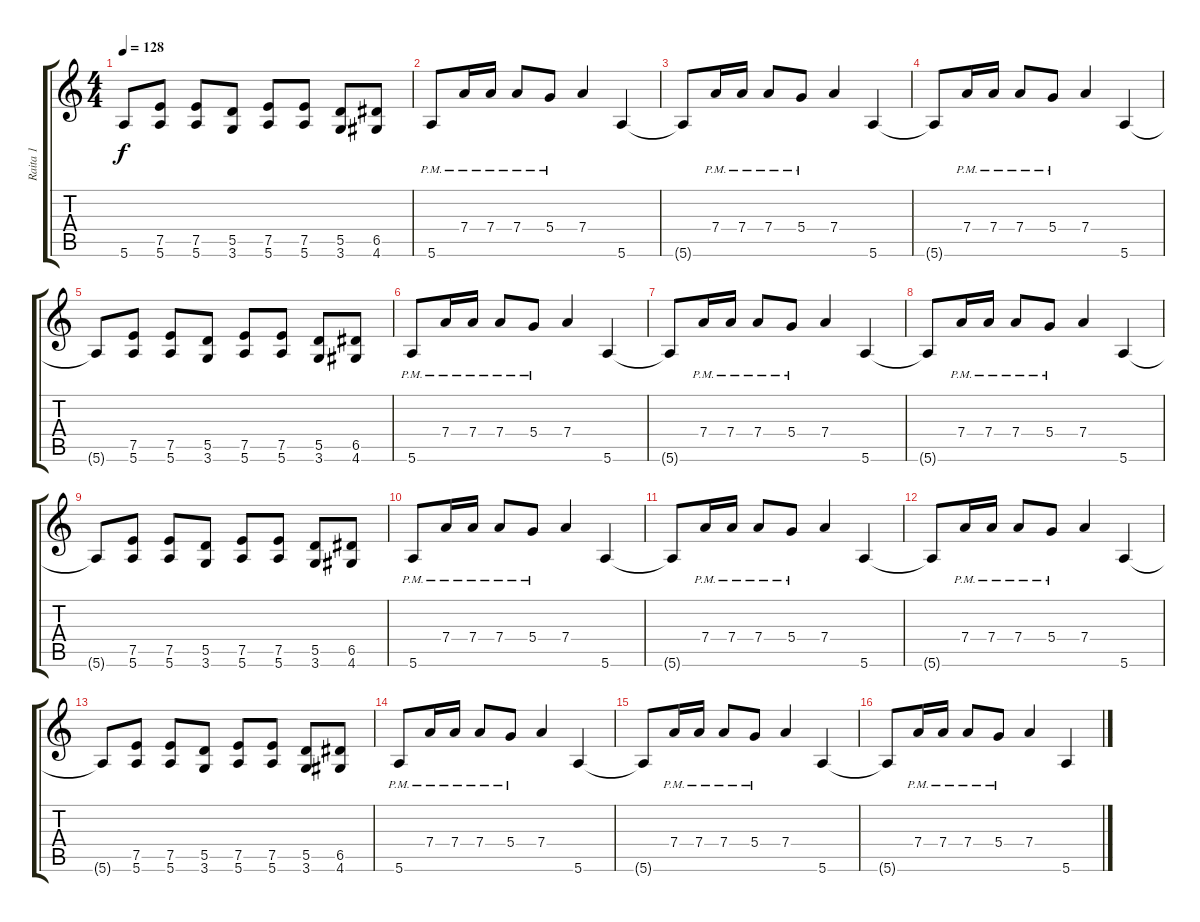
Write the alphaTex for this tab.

\track ("Raita 1" "Raita 1") {instrument distortionguitar}
\staff {score tabs}
\tuning (E4 B3 G3 D3 A2 E2) {hide}
\ts (4 4)
\tempo 128
\clef g2
\ks c
5.6{t}.8{dy f} (7.5 5.6).8 (7.5 5.6).8 (5.5 3.6).8 (7.5 5.6).8 (7.5 5.6).8 (5.5 3.6).8 (6.5 4.6).8 |
5.6{pm}.8 7.4{pm}.16 7.4{pm}.16 7.4{pm}.8 5.4{pm}.8 7.4.4 5.6.4 |
5.6{t}.8 7.4{pm}.16 7.4{pm}.16 7.4{pm}.8 5.4{pm}.8 7.4.4 5.6.4 |
5.6{t}.8 7.4{pm}.16 7.4{pm}.16 7.4{pm}.8 5.4{pm}.8 7.4.4 5.6.4 |
5.6{t}.8 (7.5 5.6).8 (7.5 5.6).8 (5.5 3.6).8 (7.5 5.6).8 (7.5 5.6).8 (5.5 3.6).8 (6.5 4.6).8 |
5.6{pm}.8 7.4{pm}.16 7.4{pm}.16 7.4{pm}.8 5.4{pm}.8 7.4.4 5.6.4 |
5.6{t}.8 7.4{pm}.16 7.4{pm}.16 7.4{pm}.8 5.4{pm}.8 7.4.4 5.6.4 |
5.6{t}.8 7.4{pm}.16 7.4{pm}.16 7.4{pm}.8 5.4{pm}.8 7.4.4 5.6.4 |
5.6{t}.8 (7.5 5.6).8 (7.5 5.6).8 (5.5 3.6).8 (7.5 5.6).8 (7.5 5.6).8 (5.5 3.6).8 (6.5 4.6).8 |
5.6{pm}.8 7.4{pm}.16 7.4{pm}.16 7.4{pm}.8 5.4{pm}.8 7.4.4 5.6.4 |
5.6{t}.8 7.4{pm}.16 7.4{pm}.16 7.4{pm}.8 5.4{pm}.8 7.4.4 5.6.4 |
5.6{t}.8 7.4{pm}.16 7.4{pm}.16 7.4{pm}.8 5.4{pm}.8 7.4.4 5.6.4 |
5.6{t}.8 (7.5 5.6).8 (7.5 5.6).8 (5.5 3.6).8 (7.5 5.6).8 (7.5 5.6).8 (5.5 3.6).8 (6.5 4.6).8 |
5.6{pm}.8 7.4{pm}.16 7.4{pm}.16 7.4{pm}.8 5.4{pm}.8 7.4.4 5.6.4 |
5.6{t}.8 7.4{pm}.16 7.4{pm}.16 7.4{pm}.8 5.4{pm}.8 7.4.4 5.6.4 |
5.6{t}.8 7.4{pm}.16 7.4{pm}.16 7.4{pm}.8 5.4{pm}.8 7.4.4 5.6.4
